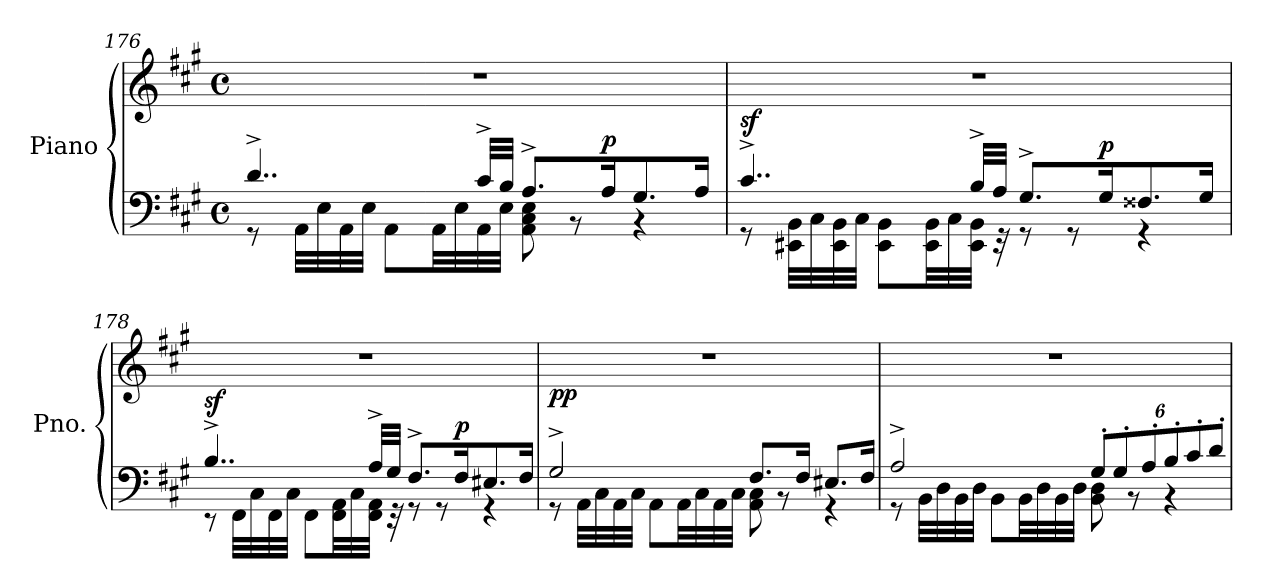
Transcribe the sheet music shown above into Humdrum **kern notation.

**kern	**kern	**dynam
*part1	*part1	*part1
*staff2	*staff1	*staff1/2
*I"Piano	*	*
*I'Pno.	*	*
!!LO:LB:g=z
*clefF4	*clefG2	*
*k[f#c#g#]	*k[f#c#g#]	*
*M4/4	*M4/4	*
*met(c)	*met(c)	*
=176	=176	=176
*^	*	*
4..d^/	8r	1r	.
.	32AA\LLL	.	.
.	32E\	.	.
.	32AA\	.	.
.	32E\JJJ	.	.
.	8AA\L	.	.
.	32AA\LL	.	.
.	32E\	.	.
32c#^/LLL	32AA\	.	.
32B/JJJ	32E\JJJ	.	.
8.A^/L	8AA\ 8C#\ 8E\	.	.
.	8r	.	.
!	!	!	!LO:DY:a=2
16A/K	.	.	p
8.G#/	4r	.	.
16A/Jk	.	.	.
=177	=177	=177	=177
!	!	!	!LO:DY:b
4..c#^/	8r	1r	sf
.	32EE#X\ 32BB\LLL	.	.
.	32C#\	.	.
.	32EE#\ 32BB\	.	.
.	32C#\JJJ	.	.
.	8EE#\ 8BB\L	.	.
.	32EE#\ 32BB\LL	.	.
.	32C#\	.	.
32B^/LLL	32EE#\ 32BB\JJJ	.	.
32A/JJJ	32r	.	.
8.G#^/L	8r	.	.
.	8r	.	.
!	!	!	!LO:DY:a=2
16G#/K	.	.	p
8.F##X/	4r	.	.
16G#/Jk	.	.	.
=178	=178	=178	=178
!	!	!	!LO:DY:b
4..B^/	8r	1r	sf
.	32FF#\LLL	.	.
.	32C#\	.	.
.	32FF#\	.	.
.	32C#\JJJ	.	.
.	8FF#\L	.	.
.	32FF#\ 32AA\LL	.	.
.	32C#\	.	.
32A^/LLL	32FF#\ 32AA\JJJ	.	.
32G#/JJJ	32r	.	.
8.F#^/L	8r	.	.
.	8r	.	.
!	!	!	!LO:DY:a=2
16F#/K	.	.	p
8.E#X/	4r	.	.
16F#/Jk	.	.	.
!!LO:LB:g=z
=179	=179	=179	=179
!	!	!	!LO:DY:b
2G#^/	8r	1r	pp
.	32AA\LLL	.	.
.	32C#\	.	.
.	32AA\	.	.
.	32C#\JJJ	.	.
.	8AA\L	.	.
.	32AA\LL	.	.
.	32C#\	.	.
.	32AA\	.	.
.	32C#\JJJ	.	.
8.F#/L	8AA\ 8C#\	.	.
.	8r	.	.
16F#/Jk	.	.	.
8.E#X/L	4r	.	.
16F#/Jk	.	.	.
=180	=180	=180	=180
2A^/	8r	1r	.
.	32BB\LLL	.	.
.	32D\	.	.
.	32BB\	.	.
.	32D\JJJ	.	.
.	8BB\L	.	.
.	32BB\LL	.	.
.	32D\	.	.
.	32BB\	.	.
.	32D\JJJ	.	.
*Xbrackettup	*	*	*
12G#'/L	8BB\ 8D\	.	.
12G#'/	.	.	.
.	8r	.	.
12A'/	.	.	.
12B'/	4r	.	.
12c#'/	.	.	.
12d'/J	.	.	.
*v	*v	*	*
=	=	=
*-	*-	*-
